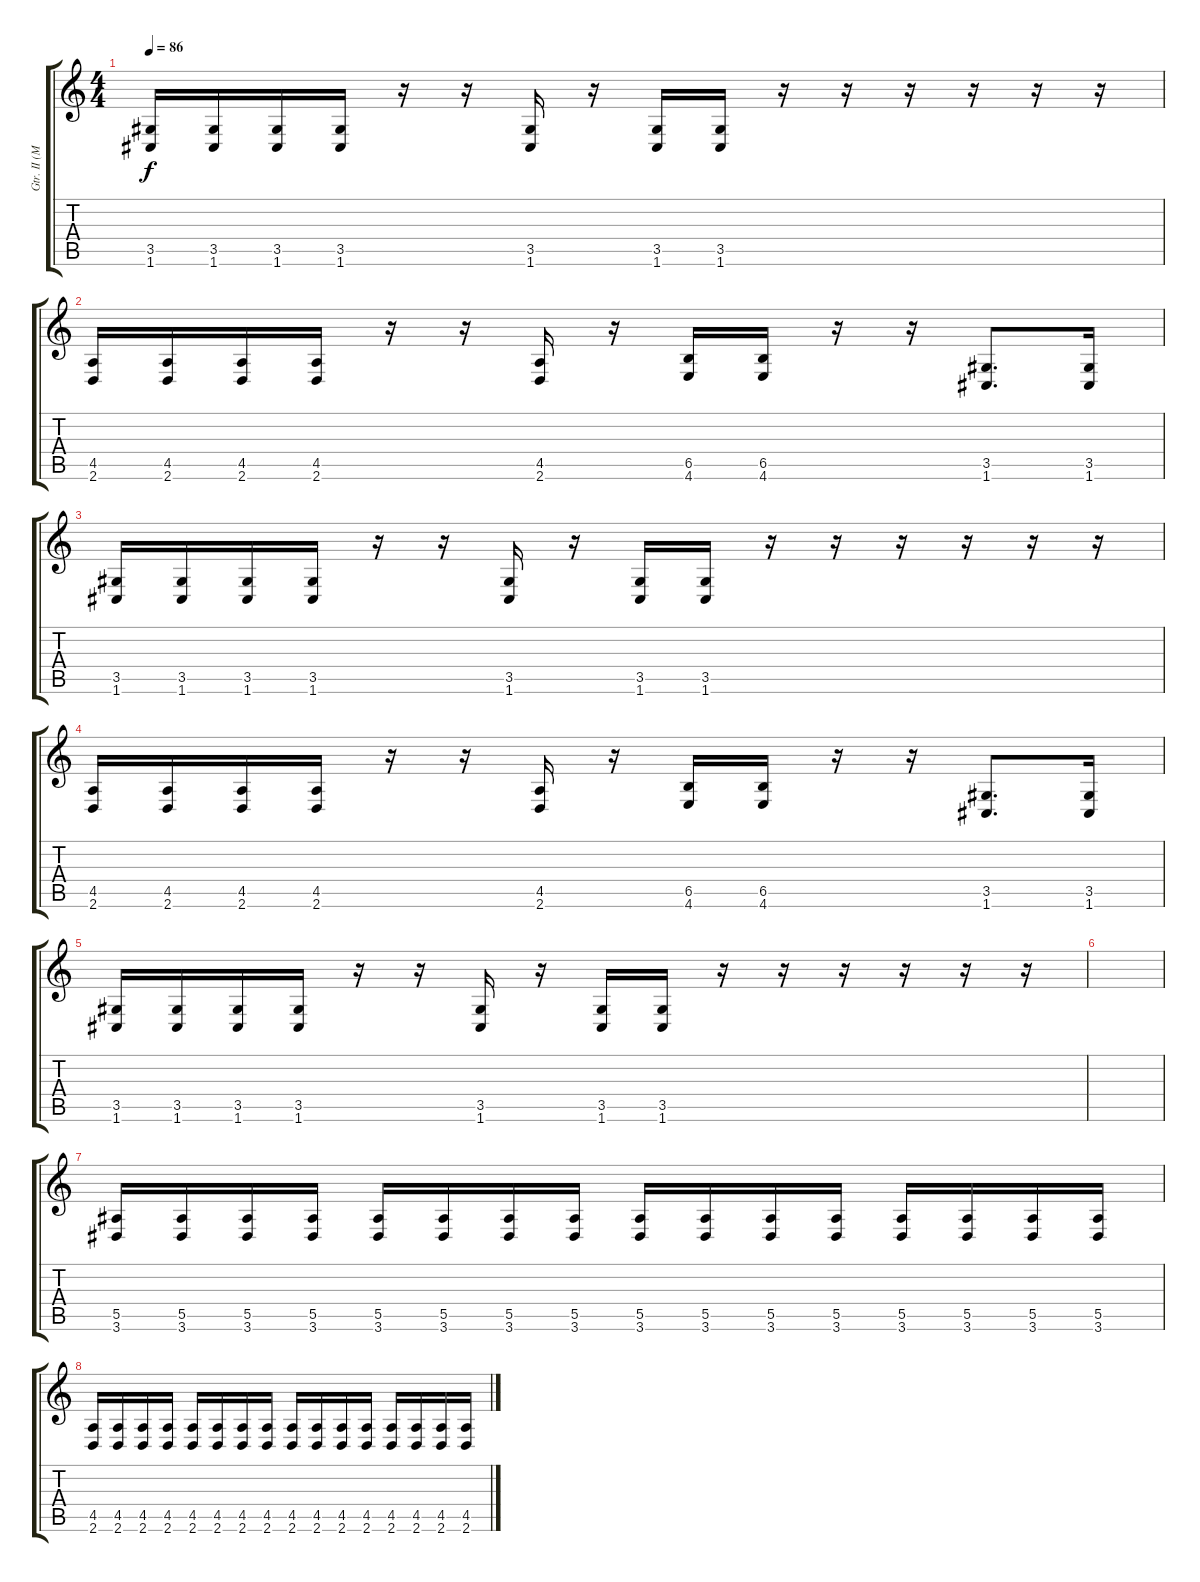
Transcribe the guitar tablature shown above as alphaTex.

\track ("Gtr. II (Mauser)" "Gtr. II (M") {instrument distortionguitar}
\staff {score tabs}
\tuning (C4 G3 Eb3 Bb2 F2 C2) {hide}
\ts (4 4)
\tempo 86
\clef g2
\ks c
(3.5 1.6).16{dy f} (3.5 1.6).16 (3.5 1.6).16 (3.5 1.6).16 r.16 r.16 (3.5 1.6).16 r.16 (3.5 1.6).16 (3.5 1.6).16 r.16 r.16 r.16 r.16 r.16 r.16 |
(4.5 2.6).16 (4.5 2.6).16 (4.5 2.6).16 (4.5 2.6).16 r.16 r.16 (4.5 2.6).16 r.16 (6.5 4.6).16 (6.5 4.6).16 r.16 r.16 (3.5 1.6).8{d} (3.5 1.6).16 |
(3.5 1.6).16 (3.5 1.6).16 (3.5 1.6).16 (3.5 1.6).16 r.16 r.16 (3.5 1.6).16 r.16 (3.5 1.6).16 (3.5 1.6).16 r.16 r.16 r.16 r.16 r.16 r.16 |
(4.5 2.6).16 (4.5 2.6).16 (4.5 2.6).16 (4.5 2.6).16 r.16 r.16 (4.5 2.6).16 r.16 (6.5 4.6).16 (6.5 4.6).16 r.16 r.16 (3.5 1.6).8{d} (3.5 1.6).16 |
(3.5 1.6).16 (3.5 1.6).16 (3.5 1.6).16 (3.5 1.6).16 r.16 r.16 (3.5 1.6).16 r.16 (3.5 1.6).16 (3.5 1.6).16 r.16 r.16 r.16 r.16 r.16 r.16 |
|
(5.5 3.6).16 (5.5 3.6).16 (5.5 3.6).16 (5.5 3.6).16 (5.5 3.6).16 (5.5 3.6).16 (5.5 3.6).16 (5.5 3.6).16 (5.5 3.6).16 (5.5 3.6).16 (5.5 3.6).16 (5.5 3.6).16 (5.5 3.6).16 (5.5 3.6).16 (5.5 3.6).16 (5.5 3.6).16 |
(4.5 2.6).16 (4.5 2.6).16 (4.5 2.6).16 (4.5 2.6).16 (4.5 2.6).16 (4.5 2.6).16 (4.5 2.6).16 (4.5 2.6).16 (4.5 2.6).16 (4.5 2.6).16 (4.5 2.6).16 (4.5 2.6).16 (4.5 2.6).16 (4.5 2.6).16 (4.5 2.6).16 (4.5 2.6).16
